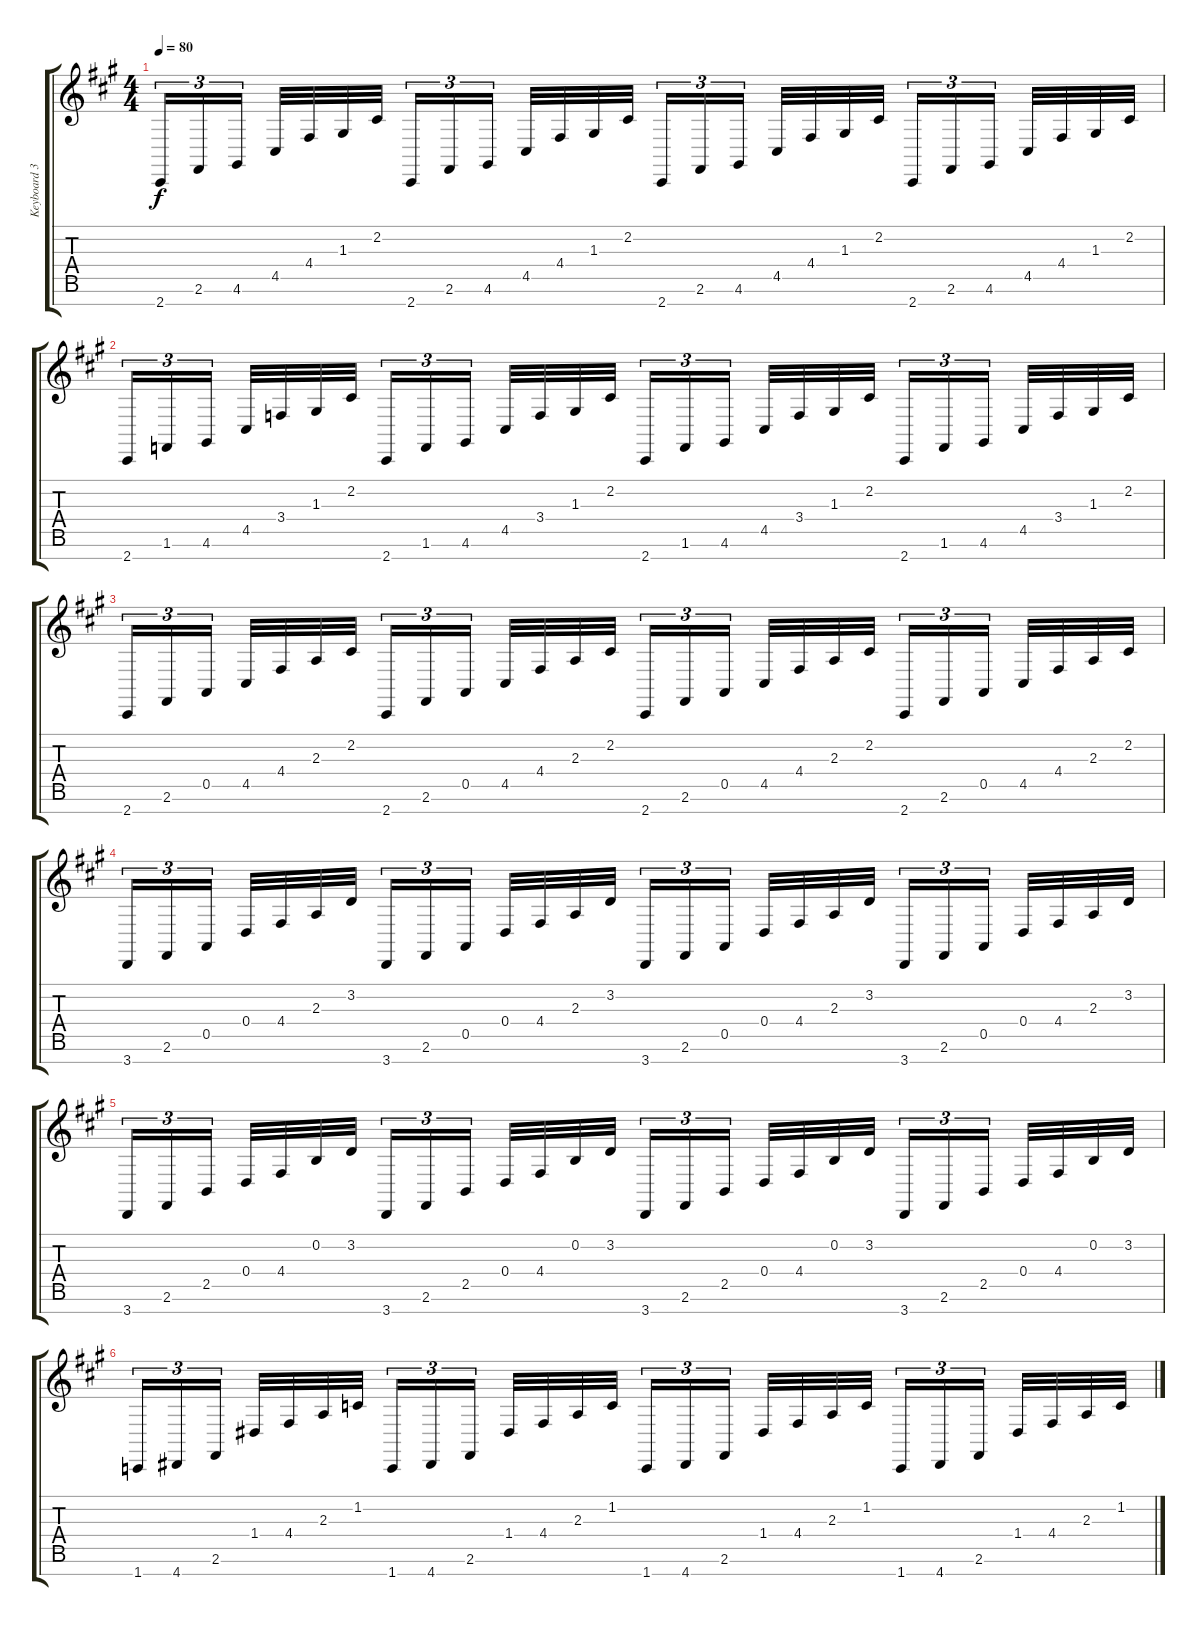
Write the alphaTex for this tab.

\track ("Keyboard 3" "Keyboard 3") {instrument pad3polysynth}
\staff {score tabs}
\tuning (E4 B3 G3 D3 A2 E2 B1) {hide}
\ts (4 4)
\tempo 80
\clef g2
\ks a
2.7.16{tu (3 2) dy f} 2.6.16{tu (3 2)} 4.6.16{tu (3 2) beam splitsecondary} 4.5.32 4.4.32 1.3.32 2.2.32 2.7.16{tu (3 2)} 2.6.16{tu (3 2)} 4.6.16{tu (3 2) beam splitsecondary} 4.5.32 4.4.32 1.3.32 2.2.32 2.7.16{tu (3 2)} 2.6.16{tu (3 2)} 4.6.16{tu (3 2) beam splitsecondary} 4.5.32 4.4.32 1.3.32 2.2.32 2.7.16{tu (3 2)} 2.6.16{tu (3 2)} 4.6.16{tu (3 2) beam splitsecondary} 4.5.32 4.4.32 1.3.32 2.2.32 |
2.7.16{tu (3 2)} 1.6.16{tu (3 2)} 4.6.16{tu (3 2) beam splitsecondary} 4.5.32 3.4.32 1.3.32 2.2.32 2.7.16{tu (3 2)} 1.6.16{tu (3 2)} 4.6.16{tu (3 2) beam splitsecondary} 4.5.32 3.4.32 1.3.32 2.2.32 2.7.16{tu (3 2)} 1.6.16{tu (3 2)} 4.6.16{tu (3 2) beam splitsecondary} 4.5.32 3.4.32 1.3.32 2.2.32 2.7.16{tu (3 2)} 1.6.16{tu (3 2)} 4.6.16{tu (3 2) beam splitsecondary} 4.5.32 3.4.32 1.3.32 2.2.32 |
2.7.16{tu (3 2)} 2.6.16{tu (3 2)} 0.5.16{tu (3 2) beam splitsecondary} 4.5.32 4.4.32 2.3.32 2.2.32 2.7.16{tu (3 2)} 2.6.16{tu (3 2)} 0.5.16{tu (3 2) beam splitsecondary} 4.5.32 4.4.32 2.3.32 2.2.32 2.7.16{tu (3 2)} 2.6.16{tu (3 2)} 0.5.16{tu (3 2) beam splitsecondary} 4.5.32 4.4.32 2.3.32 2.2.32 2.7.16{tu (3 2)} 2.6.16{tu (3 2)} 0.5.16{tu (3 2) beam splitsecondary} 4.5.32 4.4.32 2.3.32 2.2.32 |
3.7.16{tu (3 2)} 2.6.16{tu (3 2)} 0.5.16{tu (3 2) beam splitsecondary} 0.4.32 4.4.32 2.3.32 3.2.32 3.7.16{tu (3 2)} 2.6.16{tu (3 2)} 0.5.16{tu (3 2) beam splitsecondary} 0.4.32 4.4.32 2.3.32 3.2.32 3.7.16{tu (3 2)} 2.6.16{tu (3 2)} 0.5.16{tu (3 2) beam splitsecondary} 0.4.32 4.4.32 2.3.32 3.2.32 3.7.16{tu (3 2)} 2.6.16{tu (3 2)} 0.5.16{tu (3 2) beam splitsecondary} 0.4.32 4.4.32 2.3.32 3.2.32 |
3.7.16{tu (3 2)} 2.6.16{tu (3 2)} 2.5.16{tu (3 2) beam splitsecondary} 0.4.32 4.4.32 0.2.32 3.2.32 3.7.16{tu (3 2)} 2.6.16{tu (3 2)} 2.5.16{tu (3 2) beam splitsecondary} 0.4.32 4.4.32 0.2.32 3.2.32 3.7.16{tu (3 2)} 2.6.16{tu (3 2)} 2.5.16{tu (3 2) beam splitsecondary} 0.4.32 4.4.32 0.2.32 3.2.32 3.7.16{tu (3 2)} 2.6.16{tu (3 2)} 2.5.16{tu (3 2) beam splitsecondary} 0.4.32 4.4.32 0.2.32 3.2.32 |
1.7.16{tu (3 2)} 4.7.16{tu (3 2)} 2.6.16{tu (3 2) beam splitsecondary} 1.4.32 4.4.32 2.3.32 1.2.32 1.7.16{tu (3 2)} 4.7.16{tu (3 2)} 2.6.16{tu (3 2) beam splitsecondary} 1.4.32 4.4.32 2.3.32 1.2.32 1.7.16{tu (3 2)} 4.7.16{tu (3 2)} 2.6.16{tu (3 2) beam splitsecondary} 1.4.32 4.4.32 2.3.32 1.2.32 1.7.16{tu (3 2)} 4.7.16{tu (3 2)} 2.6.16{tu (3 2) beam splitsecondary} 1.4.32 4.4.32 2.3.32 1.2.32
